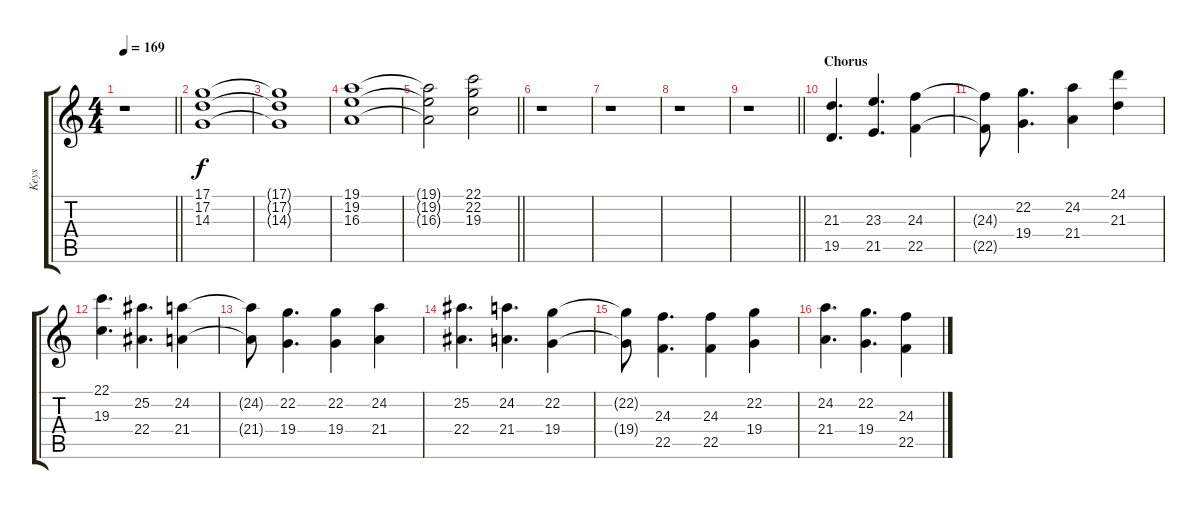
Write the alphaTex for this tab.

\track ("Keys" "Keys") {instrument rockorgan}
\staff {score tabs}
\tuning (D4 A3 F3 C3 G2 D2) {hide}
\ts (4 4)
\tempo 169
\clef g2
\barLineRight lightlight
\ks c
r.1{dy f} |
(17.1 17.2 14.3).1 |
(17.1{t} 17.2{t} 14.3{t}).1 |
(19.1 19.2 16.3).1 |
\barLineRight lightlight
(19.1{t} 19.2{t} 16.3{t}).2 (22.1 22.2 19.3).2 |
r.1 |
r.1 |
r.1 |
\barLineRight lightlight
r.1 |
\section ("" "Chorus")
(21.3 19.5).4{d} (23.3 21.5).4{d} (24.3 22.5).4 |
(24.3{t} 22.5{t}).8 (22.2 19.4).4{d} (24.2 21.4).4 (24.1 21.3).4 |
(22.1 19.3).4{d} (25.2 22.4).4{d} (24.2 21.4).4 |
(24.2{t} 21.4{t}).8 (22.2 19.4).4{d} (22.2 19.4).4 (24.2 21.4).4 |
(25.2 22.4).4{d} (24.2 21.4).4{d} (22.2 19.4).4 |
(22.2{t} 19.4{t}).8 (24.3 22.5).4{d} (24.3 22.5).4 (22.2 19.4).4 |
(24.2 21.4).4{d} (22.2 19.4).4{d} (24.3 22.5).4
